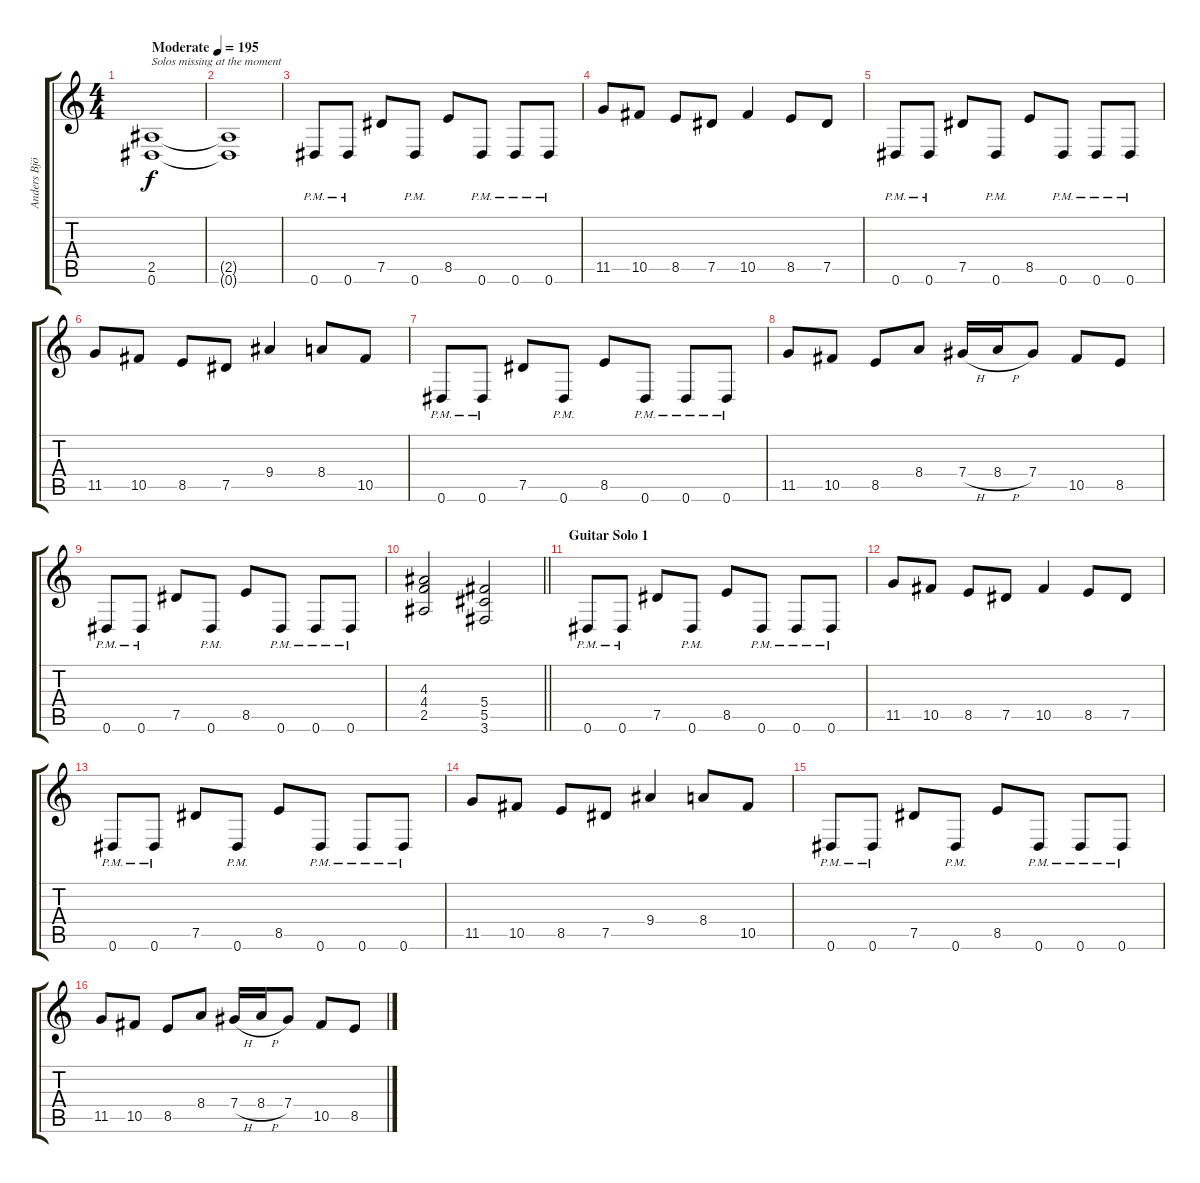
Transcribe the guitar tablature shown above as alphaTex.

\track ("Anders Björler" "Anders Bjö") {instrument distortionguitar}
\staff {score tabs}
\tuning (Eb4 Bb3 Gb3 Db3 Ab2 Eb2) {hide}
\ts (4 4)
\tempo (195 "Moderate")
\clef g2
\ks c
(2.5 0.6).1{txt "Solos missing at the moment" dy f instrument distortionguitar} |
(2.5{t} 0.6{t}).1 |
0.6{pm}.8 0.6{pm}.8 7.5.8 0.6{pm}.8 8.5.8 0.6{pm}.8 0.6{pm}.8 0.6{pm}.8 |
11.5.8 10.5.8 8.5.8 7.5.8 10.5.4 8.5.8 7.5.8 |
0.6{pm}.8 0.6{pm}.8 7.5.8 0.6{pm}.8 8.5.8 0.6{pm}.8 0.6{pm}.8 0.6{pm}.8 |
11.5.8 10.5.8 8.5.8 7.5.8 9.4.4 8.4.8 10.5.8 |
0.6{pm}.8 0.6{pm}.8 7.5.8 0.6{pm}.8 8.5.8 0.6{pm}.8 0.6{pm}.8 0.6{pm}.8 |
11.5.8 10.5.8 8.5.8 8.4.8 7.4{h}.16 8.4{h}.16 7.4.8 10.5.8 8.5.8 |
0.6{pm}.8 0.6{pm}.8 7.5.8 0.6{pm}.8 8.5.8 0.6{pm}.8 0.6{pm}.8 0.6{pm}.8 |
\barLineRight lightlight
(4.3 4.4 2.5).2 (5.4 5.5 3.6).2 |
\section ("" "Guitar Solo 1")
0.6{pm}.8 0.6{pm}.8 7.5.8 0.6{pm}.8 8.5.8 0.6{pm}.8 0.6{pm}.8 0.6{pm}.8 |
11.5.8 10.5.8 8.5.8 7.5.8 10.5.4 8.5.8 7.5.8 |
0.6{pm}.8 0.6{pm}.8 7.5.8 0.6{pm}.8 8.5.8 0.6{pm}.8 0.6{pm}.8 0.6{pm}.8 |
11.5.8 10.5.8 8.5.8 7.5.8 9.4.4 8.4.8 10.5.8 |
0.6{pm}.8 0.6{pm}.8 7.5.8 0.6{pm}.8 8.5.8 0.6{pm}.8 0.6{pm}.8 0.6{pm}.8 |
11.5.8 10.5.8 8.5.8 8.4.8 7.4{h}.16 8.4{h}.16 7.4.8 10.5.8 8.5.8
